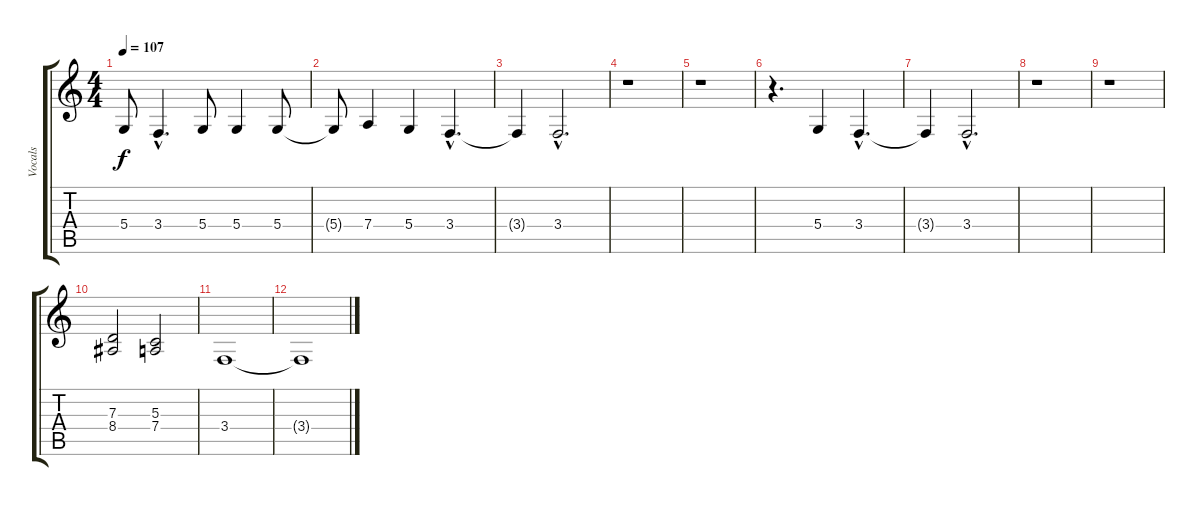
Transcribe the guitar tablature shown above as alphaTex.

\track ("Vocals" "Vocals") {instrument acousticgrandpiano}
\staff {score tabs}
\tuning (E4 B3 G3 D3 A2 E2) {hide}
\ts (4 4)
\tempo 107
\clef g2
\ks c
5.4{t}.8{dy f} 3.4{hac}.4{d} 5.4.8 5.4.4 5.4.8 |
5.4{t}.8 7.4.4 5.4.4 3.4{hac}.4{d} |
3.4{t}.4 3.4{hac}.2{d} |
r.1 |
r.1 |
r.4{d} 5.4.4 3.4{hac}.4{d} |
3.4{t}.4 3.4{hac}.2{d} |
r.1 |
r.1 |
(7.3 8.4).2 (5.3 7.4).2 |
3.4.1 |
3.4{t}.1
